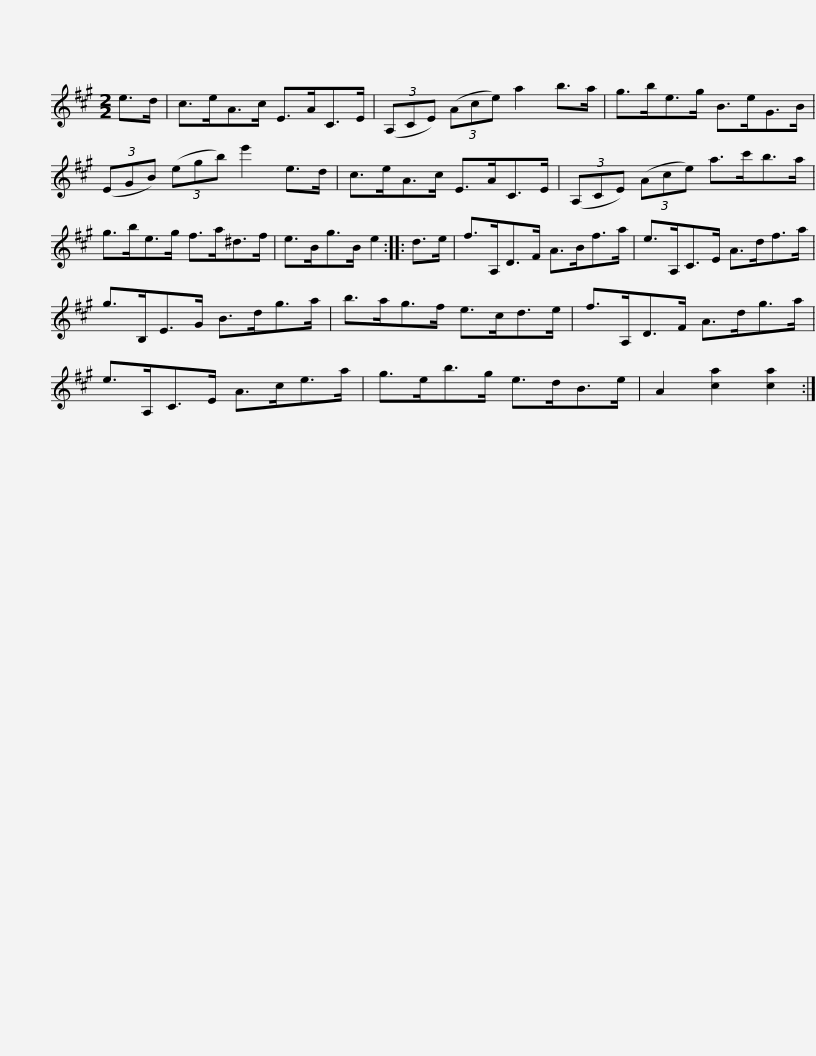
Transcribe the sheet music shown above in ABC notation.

X:1
L:1/8
M:2/2
I:linebreak $
K:A
V:1 treble
V:1
 e>d | c>eA>c E>AC>E | (3(A,CE) (3(Ace) a2 b>a | g>be>g B>eG>B | (3(EGB) (3(egb) e'2 e>d |$ %5
 c>eA>c E>AC>E | (3(A,CE) (3(Ace) a>c'b>a | g>be>g f>a^d>f | e>Bg>B e2 :: d>e |$ %10
 f>A,D>F A>Bf>a | e>A,C>E A>df>a | g>B,E>G B>dg>a | b>ag>f e>cd>e |$ f>A,D>F A>dg>a | %15
 e>A,C>E A>ce>a | g>eb>g e>dB>e | A2 [ca]2 [ca]2 :| %18
